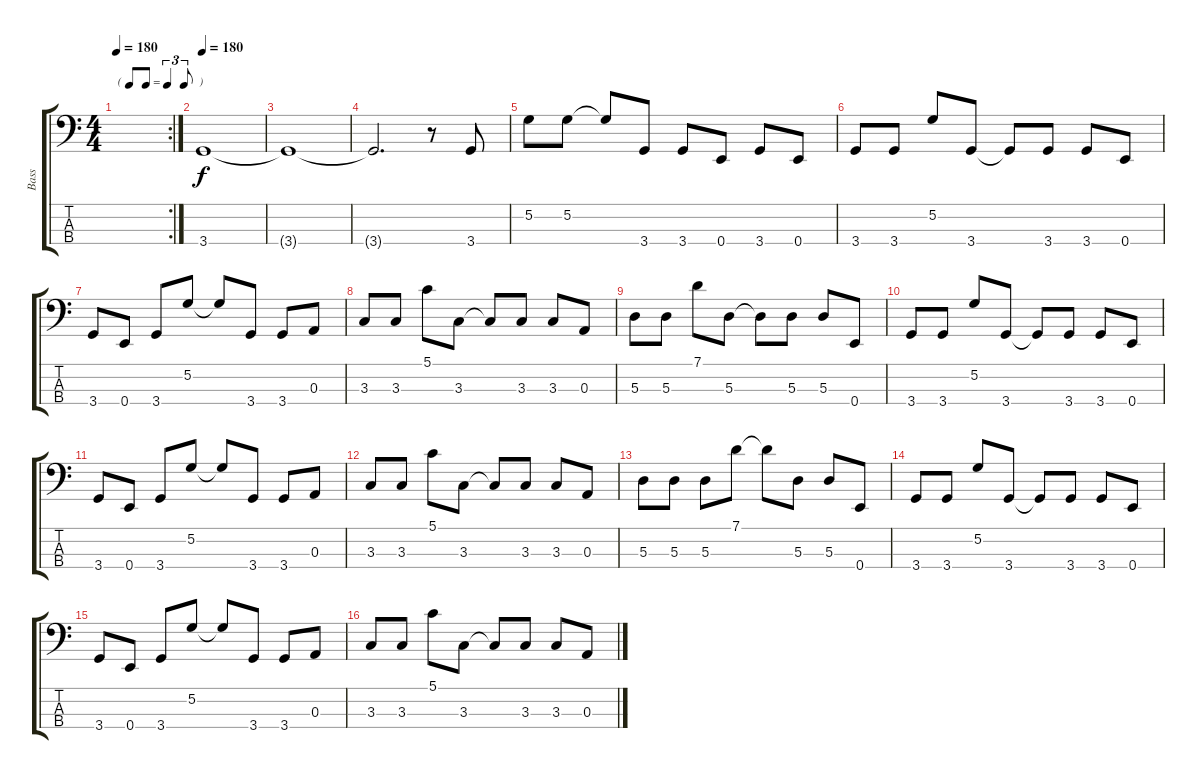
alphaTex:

\track ("Bass" "Bass") {instrument electricbassfinger}
\staff {score tabs}
\tuning (G2 D2 A1 E1) {hide}
\rc 2
\ts (4 4)
\tf triplet8th
\tempo 180
\clef f4
\ks c
|
\tempo 180
3.4.1 |
3.4{t}.1 |
3.4{t}.2{d} r.8 3.4.8 |
5.2.8 5.2.8 5.2{t}.8 3.4.8 3.4.8 0.4.8 3.4.8 0.4.8 |
3.4.8 3.4.8 5.2.8 3.4.8 3.4{t}.8 3.4.8 3.4.8 0.4.8 |
3.4.8 0.4.8 3.4.8 5.2.8 5.2{t}.8 3.4.8 3.4.8 0.3.8 |
3.3.8 3.3.8 5.1.8 3.3.8 3.3{t}.8 3.3.8 3.3.8 0.3.8 |
5.3.8 5.3.8 7.1.8 5.3.8 5.3{t}.8 5.3.8 5.3.8 0.4.8 |
3.4.8 3.4.8 5.2.8 3.4.8 3.4{t}.8 3.4.8 3.4.8 0.4.8 |
3.4.8 0.4.8 3.4.8 5.2.8 5.2{t}.8 3.4.8 3.4.8 0.3.8 |
3.3.8 3.3.8 5.1.8 3.3.8 3.3{t}.8 3.3.8 3.3.8 0.3.8 |
5.3.8 5.3.8 5.3.8 7.1.8 7.1{t}.8 5.3.8 5.3.8 0.4.8 |
3.4.8 3.4.8 5.2.8 3.4.8 3.4{t}.8 3.4.8 3.4.8 0.4.8 |
3.4.8 0.4.8 3.4.8 5.2.8 5.2{t}.8 3.4.8 3.4.8 0.3.8 |
3.3.8 3.3.8 5.1.8 3.3.8 3.3{t}.8 3.3.8 3.3.8 0.3.8
